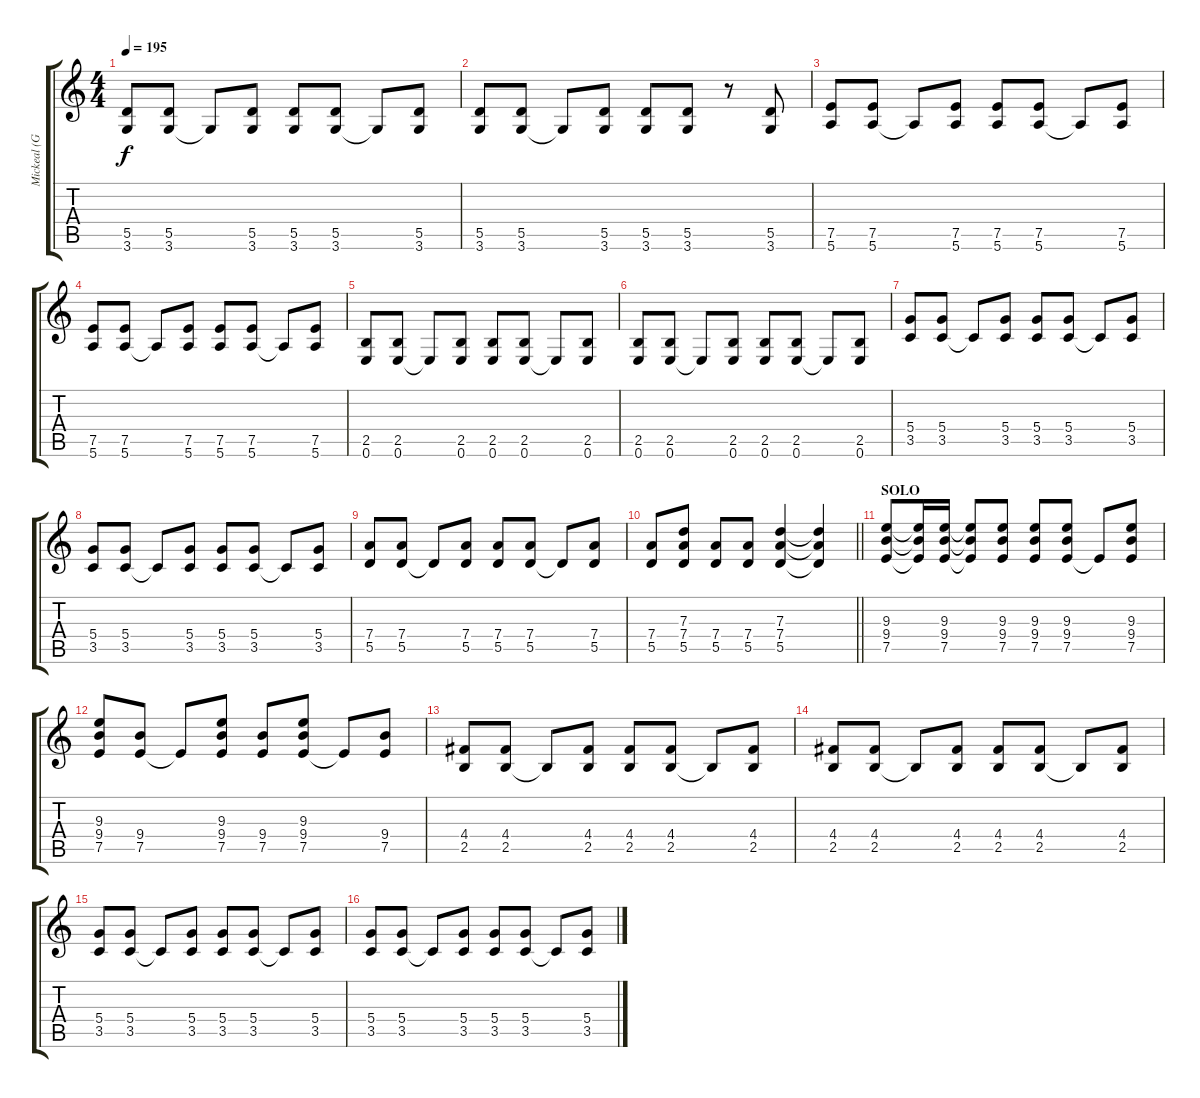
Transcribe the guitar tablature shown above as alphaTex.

\track ("Mickeal (Guitare_01)" "Mickeal (G") {instrument acousticguitarnylon}
\staff {score tabs}
\tuning (E4 B3 G3 D3 A2 E2) {hide}
\ts (4 4)
\tempo 195
\clef g2
\ks c
(5.5 3.6).8{dy f} (5.5 3.6).8 3.6{t}.8 (5.5 3.6).8 (5.5 3.6).8 (5.5 3.6).8 3.6{t}.8 (5.5 3.6).8 |
(5.5 3.6).8 (5.5 3.6).8 3.6{t}.8 (5.5 3.6).8 (5.5 3.6).8 (5.5 3.6).8 r.8 (5.5 3.6).8 |
(7.5 5.6).8 (7.5 5.6).8 5.6{t}.8 (7.5 5.6).8 (7.5 5.6).8 (7.5 5.6).8 5.6{t}.8 (7.5 5.6).8 |
(7.5 5.6).8 (7.5 5.6).8 5.6{t}.8 (7.5 5.6).8 (7.5 5.6).8 (7.5 5.6).8 5.6{t}.8 (7.5 5.6).8 |
(2.5 0.6).8 (2.5 0.6).8 0.6{t}.8 (2.5 0.6).8 (2.5 0.6).8 (2.5 0.6).8 0.6{t}.8 (2.5 0.6).8 |
(2.5 0.6).8 (2.5 0.6).8 0.6{t}.8 (2.5 0.6).8 (2.5 0.6).8 (2.5 0.6).8 0.6{t}.8 (2.5 0.6).8 |
(5.4 3.5).8 (5.4 3.5).8 3.5{t}.8 (5.4 3.5).8 (5.4 3.5).8 (5.4 3.5).8 3.5{t}.8 (5.4 3.5).8 |
(5.4 3.5).8 (5.4 3.5).8 3.5{t}.8 (5.4 3.5).8 (5.4 3.5).8 (5.4 3.5).8 3.5{t}.8 (5.4 3.5).8 |
(7.4 5.5).8 (7.4 5.5).8 5.5{t}.8 (7.4 5.5).8 (7.4 5.5).8 (7.4 5.5).8 5.5{t}.8 (7.4 5.5).8 |
\barLineRight lightlight
(7.4 5.5).8 (7.3 7.4 5.5).8 (7.4 5.5).8 (7.4 5.5).8 (7.3 7.4 5.5).4 (7.3{t} 7.4{t} 5.5{t}).4 |
\section ("" "SOLO")
(9.3 9.4 7.5).8{instrument overdrivenguitar} (9.3{t} 9.4{t} 7.5{t}).16 (9.3 9.4 7.5).16 (9.3{t} 9.4{t} 7.5{t}).8 (9.3 9.4 7.5).8 (9.3 9.4 7.5).8 (9.3 9.4 7.5).8 7.5{t}.8 (9.3 9.4 7.5).8 |
(9.3 9.4 7.5).8 (9.4 7.5).8 7.5{t}.8 (9.3 9.4 7.5).8 (9.4 7.5).8 (9.3 9.4 7.5).8 7.5{t}.8 (9.4 7.5).8 |
(4.4 2.5).8 (4.4 2.5).8 2.5{t}.8 (4.4 2.5).8 (4.4 2.5).8 (4.4 2.5).8 2.5{t}.8 (4.4 2.5).8 |
(4.4 2.5).8 (4.4 2.5).8 2.5{t}.8 (4.4 2.5).8 (4.4 2.5).8 (4.4 2.5).8 2.5{t}.8 (4.4 2.5).8 |
(5.4 3.5).8 (5.4 3.5).8 3.5{t}.8 (5.4 3.5).8 (5.4 3.5).8 (5.4 3.5).8 3.5{t}.8 (5.4 3.5).8 |
(5.4 3.5).8 (5.4 3.5).8 3.5{t}.8 (5.4 3.5).8 (5.4 3.5).8 (5.4 3.5).8 3.5{t}.8 (5.4 3.5).8
